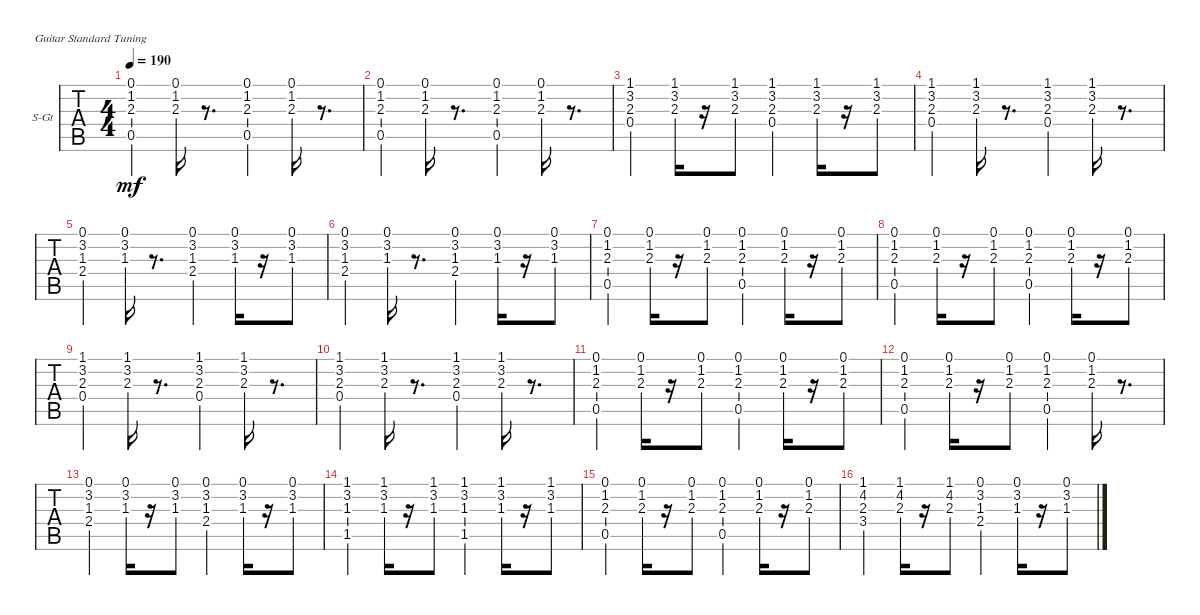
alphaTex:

\bracketExtendMode groupsimilarinstruments
\firstSystemTrackNameOrientation horizontal
\otherSystemsTrackNameOrientation horizontal
\track ("Rhythms" "S-Gt") {instrument acousticguitarsteel}
\staff {tabs}
\tuning (E4 B3 G3 D3 A2 E2)
\ts (4 4)
\tempo 190
\clef g2
\ks c
(0.1 1.2 2.3 0.5).4{dy mf} (0.1 1.2 2.3).16 r.8{d} (0.1 1.2 2.3 0.5).4 (0.1 1.2 2.3).16 r.8{d} |
(0.1 1.2 2.3 0.5).4 (0.1 1.2 2.3).16 r.8{d} (0.1 1.2 2.3 0.5).4 (0.1 1.2 2.3).16 r.8{d} |
(1.1 3.2 2.3 0.4).4 (1.1 3.2 2.3).16 r.16 (1.1 3.2 2.3).8 (1.1 3.2 2.3 0.4).4 (1.1 3.2 2.3).16 r.16 (1.1 3.2 2.3).8 |
(1.1 3.2 2.3 0.4).4 (1.1 3.2 2.3).16 r.8{d} (1.1 3.2 2.3 0.4).4 (1.1 3.2 2.3).16 r.8{d} |
(0.1 3.2 1.3 2.4).4 (0.1 3.2 1.3).16 r.8{d} (0.1 3.2 1.3 2.4).4 (0.1 3.2 1.3).16 r.16 (0.1 3.2 1.3).8 |
(0.1 3.2 1.3 2.4).4 (0.1 3.2 1.3).16 r.8{d} (0.1 3.2 1.3 2.4).4 (0.1 3.2 1.3).16 r.16 (0.1 3.2 1.3).8 |
(0.1 1.2 2.3 0.5).4 (0.1 1.2 2.3).16 r.16 (0.1 1.2 2.3).8 (0.1 1.2 2.3 0.5).4 (0.1 1.2 2.3).16 r.16 (0.1 1.2 2.3).8 |
(0.1 1.2 2.3 0.5).4 (0.1 1.2 2.3).16 r.16 (0.1 1.2 2.3).8 (0.1 1.2 2.3 0.5).4 (0.1 1.2 2.3).16 r.16 (0.1 1.2 2.3).8 |
(1.1 3.2 2.3 0.4).4 (1.1 3.2 2.3).16 r.8{d} (1.1 3.2 2.3 0.4).4 (1.1 3.2 2.3).16 r.8{d} |
(1.1 3.2 2.3 0.4).4 (1.1 3.2 2.3).16 r.8{d} (1.1 3.2 2.3 0.4).4 (1.1 3.2 2.3).16 r.8{d} |
(0.1 1.2 2.3 0.5).4 (0.1 1.2 2.3).16 r.16 (0.1 1.2 2.3).8 (0.1 1.2 2.3 0.5).4 (0.1 1.2 2.3).16 r.16 (0.1 1.2 2.3).8 |
(0.1 1.2 2.3 0.5).4 (0.1 1.2 2.3).16 r.16 (0.1 1.2 2.3).8 (0.1 1.2 2.3 0.5).4 (0.1 1.2 2.3).16 r.8{d} |
(0.1 3.2 1.3 2.4).4 (0.1 3.2 1.3).16 r.16 (0.1 3.2 1.3).8 (0.1 3.2 1.3 2.4).4 (0.1 3.2 1.3).16 r.16 (0.1 3.2 1.3).8 |
(1.1 3.2 1.3 1.5).4 (1.1 3.2 1.3).16 r.16 (1.1 3.2 1.3).8 (1.1 3.2 1.3 1.5).4 (1.1 3.2 1.3).16 r.16 (1.1 3.2 1.3).8 |
(0.1 1.2 2.3 0.5).4 (0.1 1.2 2.3).16 r.16 (0.1 1.2 2.3).8 (0.1 1.2 2.3 0.5).4 (0.1 1.2 2.3).16 r.16 (0.1 1.2 2.3).8 |
(1.1 4.2 2.3 3.4).4 (1.1 4.2 2.3).16 r.16 (1.1 4.2 2.3).8 (0.1 3.2 1.3 2.4).4 (0.1 3.2 1.3).16 r.16 (0.1 3.2 1.3).8
